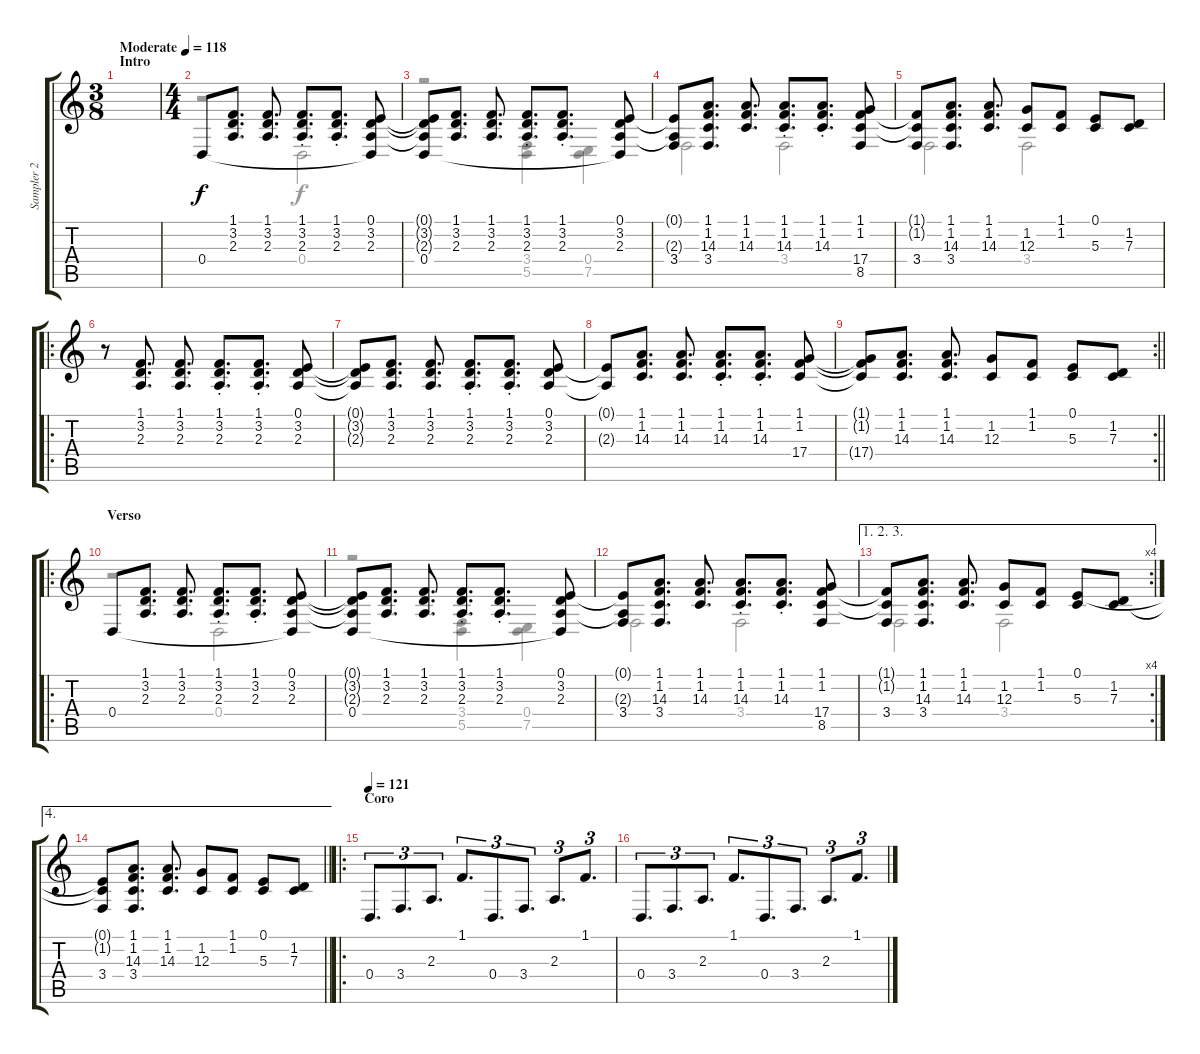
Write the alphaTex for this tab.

\track ("Sampler 2" "Sampler 2") {instrument electricgrandpiano}
\staff {score tabs}
\tuning (E4 B3 G3 D3 A2 E2) {hide}
\voice
\ts (3 8)
\section ("" "Intro")
\tempo (118 "Moderate")
\clef g2
\ks c
|
\ts (4 4)
0.4.8 (1.1 3.2 2.3).8{d} (1.1 3.2 2.3).8{d} (1.1{st} 3.2{st} 2.3{st}).8{d} (1.1{st} 3.2{st} 2.3{st}).8{d} (0.1 3.2 2.3 0.4{t}).8 |
(0.1{t} 3.2{t} 2.3{t} 0.4).8 (1.1 3.2 2.3).8{d} (1.1 3.2 2.3).8{d} (1.1{st} 3.2{st} 2.3{st}).8{d} (1.1{st} 3.2{st} 2.3{st}).8{d} (0.1 3.2 2.3 0.4{t}).8 |
(0.1{t} 2.3{t} 3.4).8 (1.1 1.2 14.3 3.4).8{d} (1.1 1.2 14.3).8{d} (1.1{st} 1.2{st} 14.3{st}).8{d} (1.1{st} 1.2{st} 14.3{st}).8{d} (1.1 1.2 17.4 8.5).8 |
(1.1{t} 1.2{t} 3.4).8 (1.1 1.2 14.3 3.4).8{d} (1.1 1.2 14.3).8{d} (1.2 12.3).8 (1.1 1.2).8 (0.1 5.3).8 (1.2 7.3).8 |
\ro
r.8 (1.1 3.2 2.3).8{d} (1.1 3.2 2.3).8{d} (1.1{st} 3.2{st} 2.3{st}).8{d} (1.1{st} 3.2{st} 2.3{st}).8{d} (0.1 3.2 2.3).8 |
(0.1{t} 3.2{t} 2.3{t}).8 (1.1 3.2 2.3).8{d} (1.1 3.2 2.3).8{d} (1.1{st} 3.2{st} 2.3{st}).8{d} (1.1{st} 3.2{st} 2.3{st}).8{d} (0.1 3.2 2.3).8 |
(0.1{t} 2.3{t}).8 (1.1 1.2 14.3).8{d} (1.1 1.2 14.3).8{d} (1.1{st} 1.2{st} 14.3{st}).8{d} (1.1{st} 1.2{st} 14.3{st}).8{d} (1.1 1.2 17.4).8 |
\rc 2
\barLineRight lightlight
(1.1{t} 1.2{t} 17.4{t}).8 (1.1 1.2 14.3).8{d} (1.1 1.2 14.3).8{d} (1.2 12.3).8 (1.1 1.2).8 (0.1 5.3).8 (1.2 7.3).8 |
\ro
\section ("" "Verso")
0.4.8 (1.1 3.2 2.3).8{d} (1.1 3.2 2.3).8{d} (1.1{st} 3.2{st} 2.3{st}).8{d} (1.1{st} 3.2{st} 2.3{st}).8{d} (0.1 3.2 2.3 0.4{t}).8 |
(0.1{t} 3.2{t} 2.3{t} 0.4).8 (1.1 3.2 2.3).8{d} (1.1 3.2 2.3).8{d} (1.1{st} 3.2{st} 2.3{st}).8{d} (1.1{st} 3.2{st} 2.3{st}).8{d} (0.1 3.2 2.3 0.4{t}).8 |
(0.1{t} 2.3{t} 3.4).8 (1.1 1.2 14.3 3.4).8{d} (1.1 1.2 14.3).8{d} (1.1{st} 1.2{st} 14.3{st}).8{d} (1.1{st} 1.2{st} 14.3{st}).8{d} (1.1 1.2 17.4 8.5).8 |
\ae (1 2 3)
\rc 4
(1.1{t} 1.2{t} 3.4).8 (1.1 1.2 14.3 3.4).8{d} (1.1 1.2 14.3).8{d} (1.2 12.3).8 (1.1 1.2).8 (0.1 5.3).8 (1.2 7.3).8 |
\ae 4
\barLineRight lightlight
(0.1{t} 1.2{t} 3.4).8 (1.1 1.2 14.3 3.4).8{d} (1.1 1.2 14.3).8{d} (1.2 12.3).8 (1.1 1.2).8 (0.1 5.3).8 (1.2 7.3).8 |
\ro
\section ("" "Coro")
\tempo 121
0.4.8{d tu (3 2) volume 14 balance 14 instrument lead1square} 3.4.8{d tu (3 2)} 2.3.8{d tu (3 2)} 1.1.8{d tu (3 2)} 0.4.8{d tu (3 2) balance 14 instrument lead1square} 3.4.8{d tu (3 2)} 2.3.8{d tu (3 2)} 1.1.8{d tu (3 2)} |
0.4.8{d tu (3 2) balance 14 instrument lead1square} 3.4.8{d tu (3 2)} 2.3.8{d tu (3 2)} 1.1.8{d tu (3 2)} 0.4.8{d tu (3 2) balance 14 instrument lead1square} 3.4.8{d tu (3 2)} 2.3.8{d tu (3 2)} 1.1.8{d tu (3 2)}
\voice
\clef g2
\ottava regular
\simile none
\ks c
|
r.2 0.4.2 |
r.2 (3.4 5.5).4 (0.4 7.5).4 |
3.4.2 3.4.2 |
3.4.2 3.4.2 |
|
|
|
\barLineRight lightlight
|
r.2 0.4.2 |
r.2 (3.4 5.5).4 (0.4 7.5).4 |
3.4.2 3.4.2 |
3.4.2 3.4.2 |
\barLineRight lightlight
|
|
